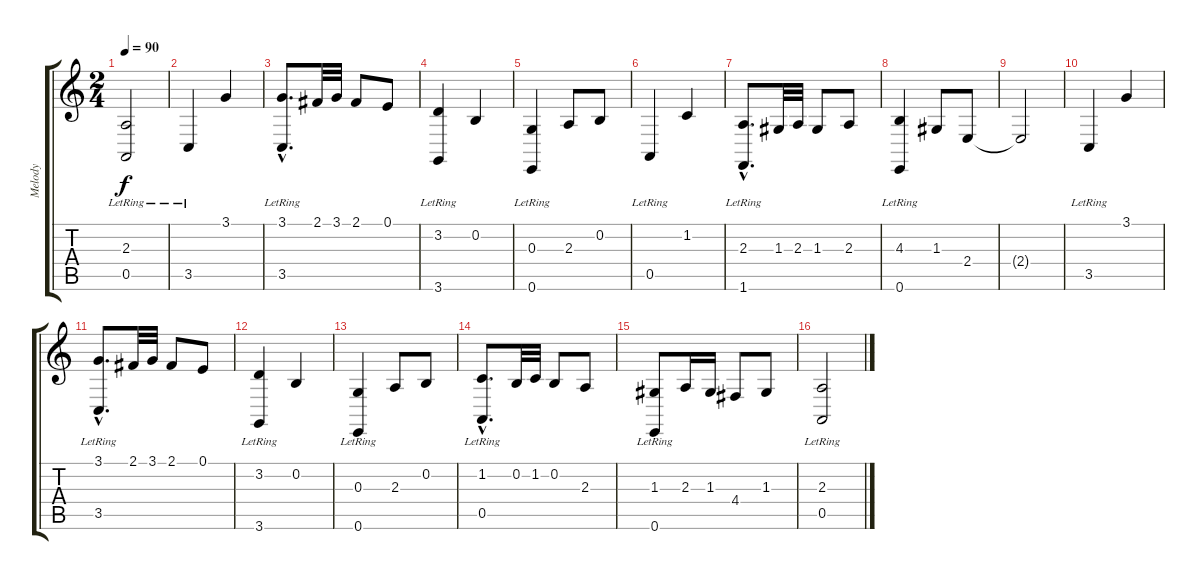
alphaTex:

\track ("Melody" "Melody") {instrument viola}
\staff {score tabs}
\tuning (E4 B3 G3 D3 A2 E2) {hide}
\ts (2 4)
\tempo 90
\clef g2
\ks c
(2.3 0.5{lr}).2{dy f} |
3.5{lr}.4 3.1.4 |
(3.1{hac} 3.5{hac lr}).8{d} 2.1.32 3.1.32 2.1.8 0.1.8 |
(3.2 3.6{lr}).4 0.2.4 |
(0.3 0.6{lr}).4 2.3.8 0.2.8 |
0.5{lr}.4 1.2.4 |
(2.3{hac} 1.6{hac lr}).8{d} 1.3.32 2.3.32 1.3.8 2.3.8 |
(4.3 0.6{lr}).4 1.3.8 2.4.8 |
2.4{t}.2 |
3.5{lr}.4 3.1.4 |
(3.1{hac} 3.5{hac lr}).8{d} 2.1.32 3.1.32 2.1.8 0.1.8 |
(3.2 3.6{lr}).4 0.2.4 |
(0.3 0.6{lr}).4 2.3.8 0.2.8 |
(1.2{hac} 0.5{hac lr}).8{d} 0.2.32 1.2.32 0.2.8 2.3.8 |
(1.3 0.6{lr}).8 2.3.16 1.3.16 4.4.8 1.3.8 |
(2.3 0.5{lr}).2
